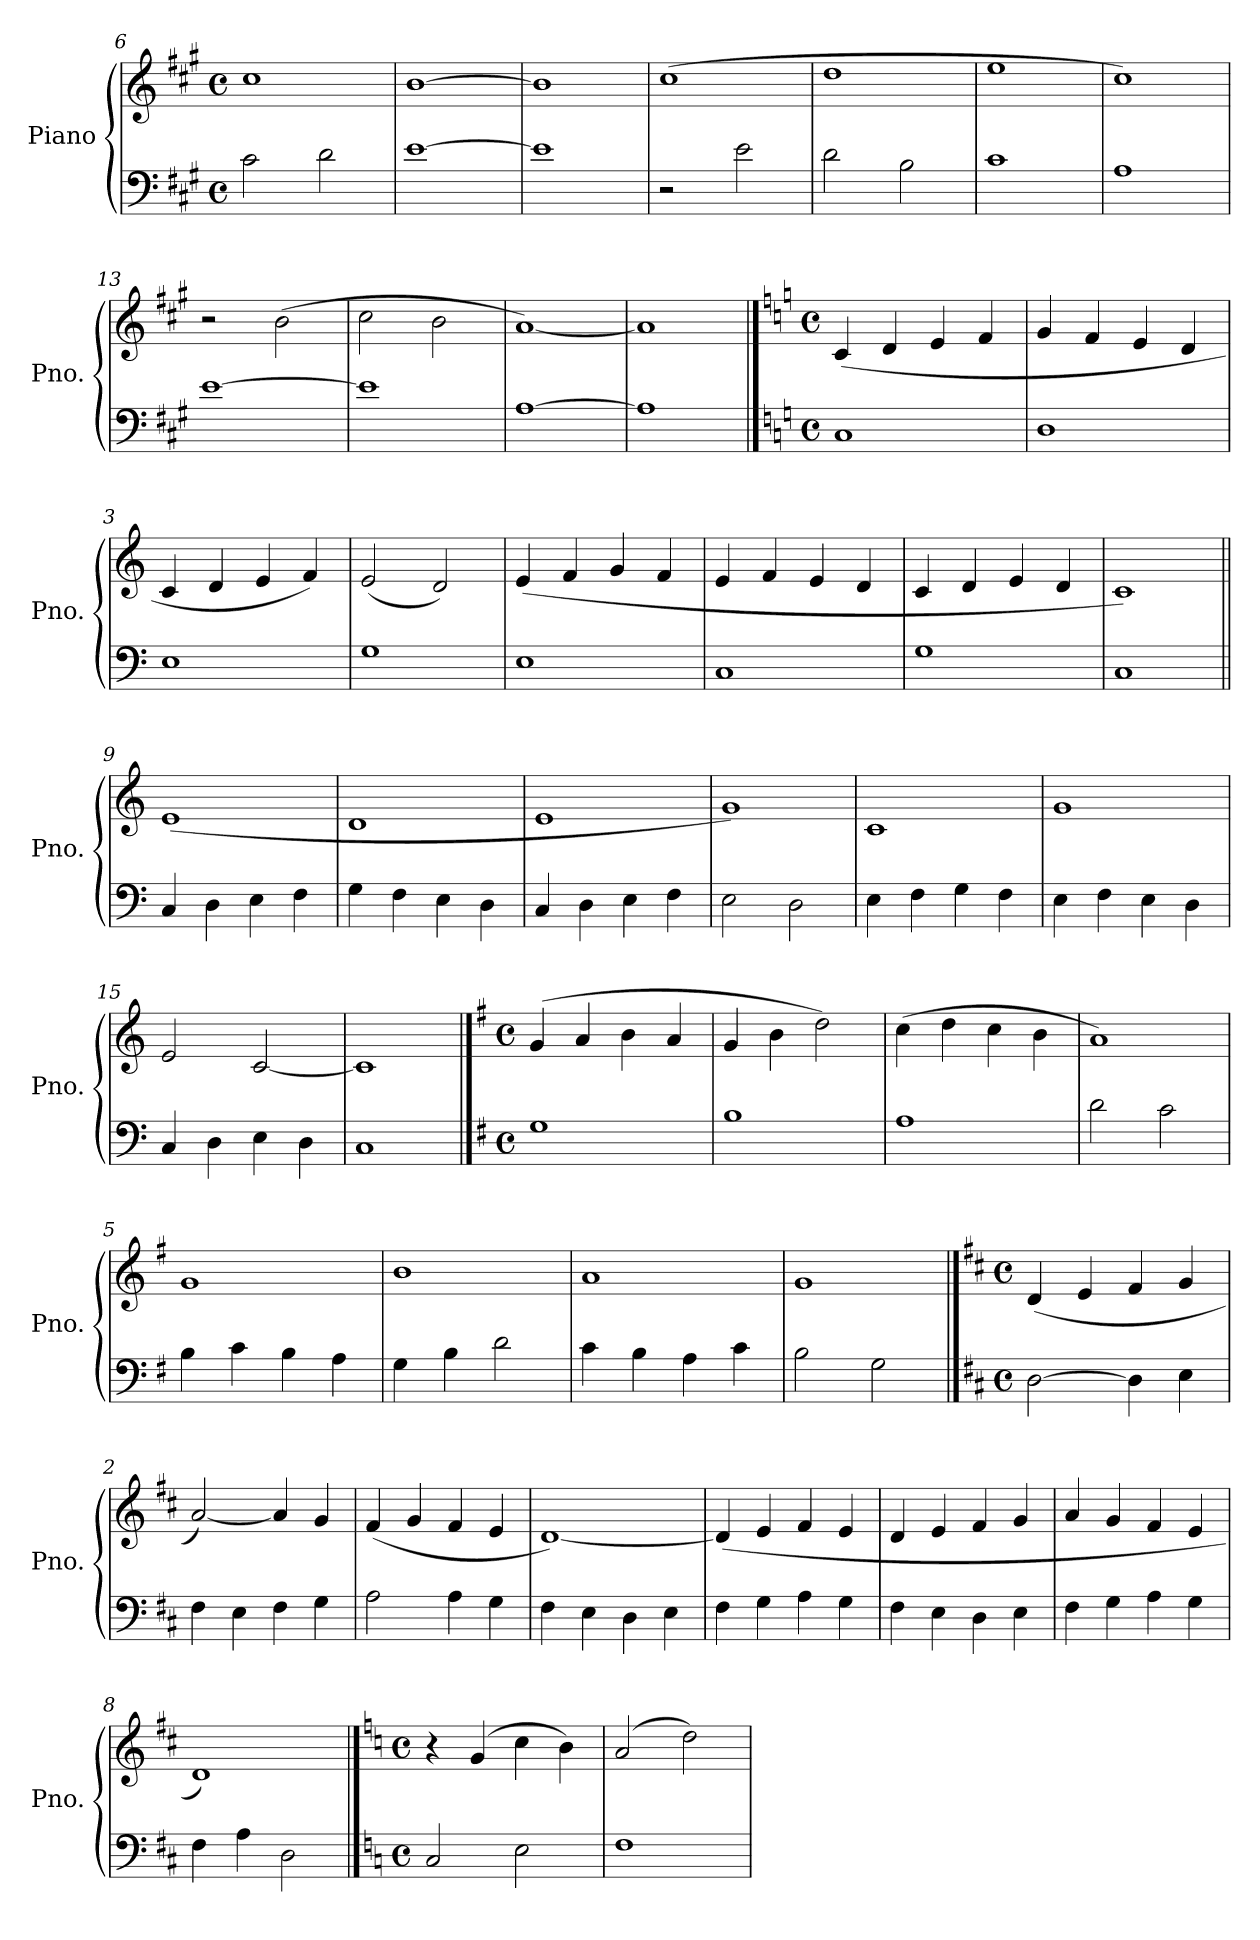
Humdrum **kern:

**kern	**kern
*part1	*part1
*staff2	*staff1
*I"Piano	*
*I'Pno.	*
*clefF4	*clefG2
*k[f#c#g#]	*k[f#c#g#]
*M4/4	*M4/4
*met(c)	*met(c)
=6	=6
2c#\	1cc#
2d\	.
=7	=7
[1e	[1b
=8	=8
1e]	1b]
!!LO:LB:g=z
=9	=9
2r	(>1cc#
2e\	.
=10	=10
2d\	1dd
2B\	.
=11	=11
1c#	1ee
=12	=12
1A	1cc#)
=13	=13
[1e	2r
.	(>2b\
=14	=14
1e]	2cc#\
.	2b\
=15	=15
[1A	[1a)
=16	=16
1A]	1a]
!!LO:LB:g=z
==1	==1
*k[]	*k[]
*M4/4	*M4/4
*met(c)	*met(c)
1C	(<4c/
.	4d/
.	4e/
.	4f/
=2	=2
1D	4g/
.	4f/
.	4e/
.	4d/
=3	=3
1E	4c/
.	4d/
.	4e/
.	4f/)
=4	=4
1G	(<2e/
.	2d/)
=5	=5
1E	(<4e/
.	4f/
.	4g/
.	4f/
!!LO:LB:g=z
=6	=6
1C	4e/
.	4f/
.	4e/
.	4d/
=7	=7
1G	4c/
.	4d/
.	4e/
.	4d/
=8	=8
1C	1c)
=9||	=9||
4C/	(<1e
4D\	.
4E\	.
4F\	.
=10	=10
4G\	1d
4F\	.
4E\	.
4D\	.
=11	=11
4C/	1e
4D\	.
4E\	.
4F\	.
!!LO:LB:g=z
=12	=12
2E\	1g)
2D\	.
=13	=13
4E\	1c
4F\	.
4G\	.
4F\	.
=14	=14
4E\	1g
4F\	.
4E\	.
4D\	.
=15	=15
4C/	2e/
4D\	.
4E\	[2c/
4D\	.
=16	=16
1C	1c]
!!LO:PB:g=z
==1	==1
*k[f#]	*k[f#]
*M4/4	*M4/4
*met(c)	*met(c)
1G	(>4g/
.	4a/
.	4b\
.	4a/
=2	=2
1B	4g/
.	4b\
.	2dd\)
=3	=3
1A	(>4cc\
.	4dd\
.	4cc\
.	4b\
=4	=4
2d\	1a)
2c\	.
!!LO:LB:g=z
=5	=5
4B\	1g
4c\	.
4B\	.
4A\	.
=6	=6
4G\	1b
4B\	.
2d\	.
=7	=7
4c\	1a
4B\	.
4A\	.
4c\	.
=8	=8
2B\	1g
2G\	.
!!LO:LB:g=z
==1	==1
*k[f#c#]	*k[f#c#]
*M4/4	*M4/4
*met(c)	*met(c)
[2D\	(<4d/
.	4e/
4D\]	4f#/
4E\	4g/
=2	=2
4F#\	[2a/)
4E\	.
4F#\	4a/]
4G\	4g/
=3	=3
2A\	(<4f#/
.	4g/
4A\	4f#/
4G\	4e/
=4	=4
4F#\	[1d)
4E\	.
4D\	.
4E\	.
!!LO:LB:g=z
=5	=5
4F#\	(<4d/]
4G\	4e/
4A\	4f#/
4G\	4e/
=6	=6
4F#\	4d/
4E\	4e/
4D\	4f#/
4E\	4g/
=7	=7
4F#\	4a/
4G\	4g/
4A\	4f#/
4G\	4e/
=8	=8
4F#\	1d)
4A\	.
2D\	.
!!LO:LB:g=z
==1	==1
*k[]	*k[]
*M4/4	*M4/4
*met(c)	*met(c)
2C/	4r
.	(>4g/
2E\	4cc\
.	4b\)
=2	=2
1F	(>2a/
.	2dd\)
=	=
*-	*-
